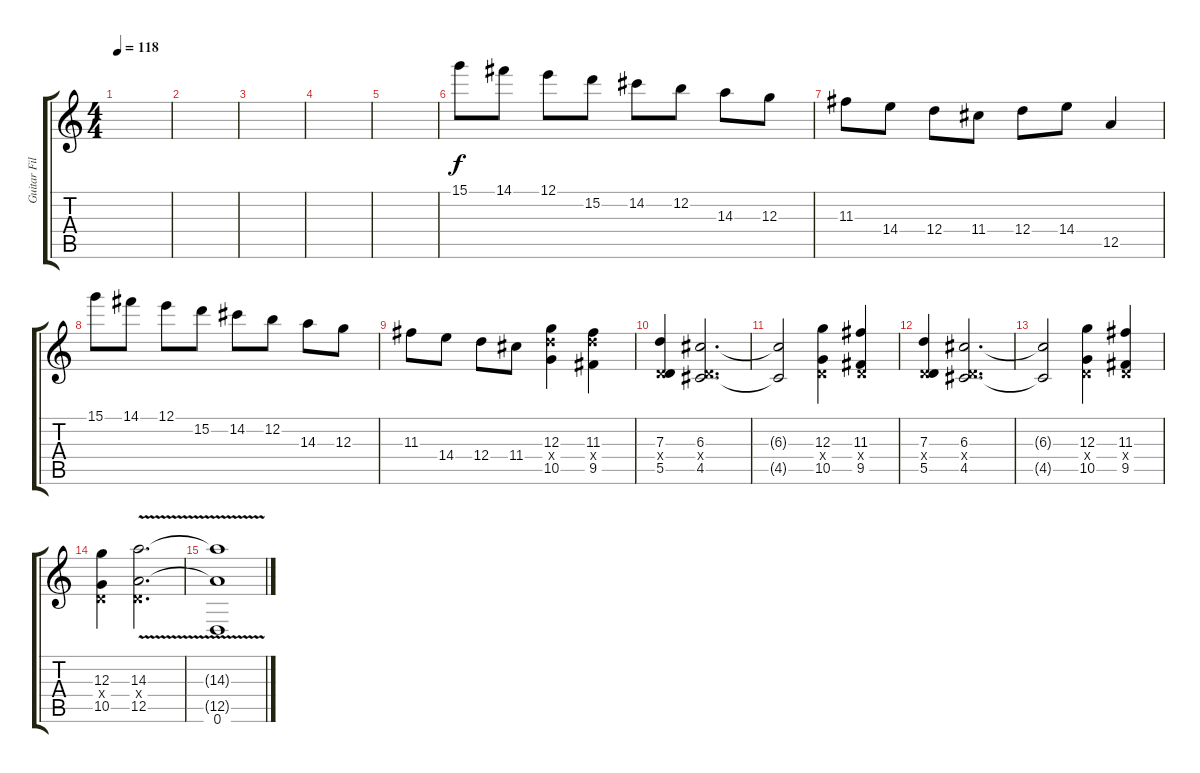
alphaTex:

\track ("Guitar Fill" "Guitar Fil") {instrument distortionguitar}
\staff {score tabs}
\tuning (E4 B3 G3 D3 A2 D2) {hide}
\ts (4 4)
\tempo 118
\clef g2
\ks c
|
|
|
|
|
15.1.8 14.1.8 12.1.8 15.2.8 14.2.8 12.2.8 14.3.8 12.3.8 |
11.3.8 14.4.8 12.4.8 11.4.8 12.4.8 14.4.8 12.5.4 |
15.1.8 14.1.8 12.1.8 15.2.8 14.2.8 12.2.8 14.3.8 12.3.8 |
11.3.8 14.4.8 12.4.8 11.4.8 (12.3 12.4{x} 10.5).4 (11.3 12.4{x} 9.5).4 |
(7.3 0.4{x} 5.5).4 (6.3 0.4{x} 4.5).2{d} |
(6.3{t} 4.5{t}).2 (12.3 0.4{x} 10.5).4 (11.3 0.4{x} 9.5).4 |
(7.3 0.4{x} 5.5).4 (6.3 0.4{x} 4.5).2{d} |
(6.3{t} 4.5{t}).2 (12.3 0.4{x} 10.5).4 (11.3 0.4{x} 9.5).4 |
(12.3 0.4{x} 10.5).4 (14.3{v} 0.4{x} 12.5{v}).2{d} |
(14.3{t} 12.5{t} 0.6).1
